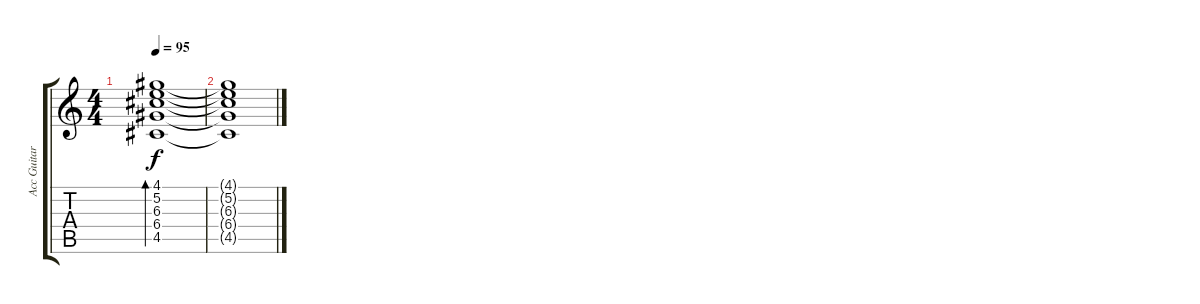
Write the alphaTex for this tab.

\track ("Acc Guitar" "Acc Guitar") {instrument acousticguitarnylon}
\staff {score tabs}
\tuning (E4 B3 G3 D3 A2 E2) {hide}
\ts (4 4)
\tempo 95
\clef g2
\ks c
(4.1 5.2 6.3 6.4 4.5).1{bd 240 dy f} |
(4.1{t} 5.2{t} 6.3{t} 6.4{t} 4.5{t}).1
